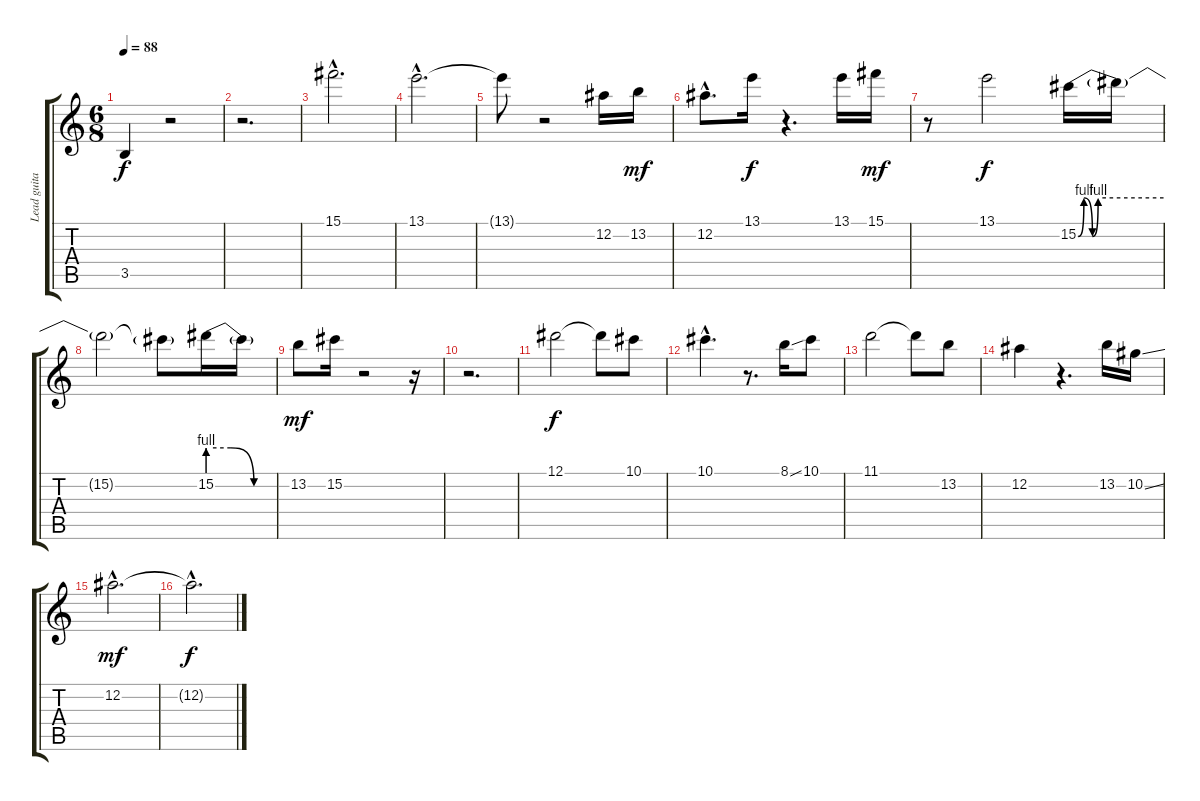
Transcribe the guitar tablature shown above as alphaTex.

\track ("Lead guitar" "Lead guita") {instrument distortionguitar}
\staff {score tabs}
\tuning (Eb4 Bb3 Gb3 Db3 Ab2 Eb2) {hide}
\ts (6 8)
\tempo 88
\clef g2
\ks c
3.5{t}.4{dy f} r.2 |
r.2{d volume 16} |
15.1{hac}.2{d} |
13.1{hac}.2{d} |
13.1{t}.8 r.2 12.2.16 13.2.16{dy mf} |
12.2{hac}.8{d} 13.1.16{dy f} r.4{d} 13.1.16 15.1.16{dy mf} |
r.8 13.1.2{dy f} 15.2{be (custom 0 0 4 4 10 0 14 4 60 4)}.16 15.2{t}.16 |
15.2{t}.2 15.2{t}.8 15.2{be (custom 0 4 20 4 40 0 60 0)}.16 15.2{t}.16 |
13.2.8{dy mf} 15.2.16 r.2 r.16 |
r.2{d} |
12.1.2{dy f} 12.1{t}.8 10.1.8 |
10.1{hac}.4{d} r.8{d} 8.1{ss}.16 10.1.8 |
11.1.2 11.1{t}.8 13.2.8 |
12.2.4 r.4{d} 13.2.16 10.2{ss}.16 |
12.2{hac}.2{d dy mf} |
12.2{hac t}.2{d dy f}
